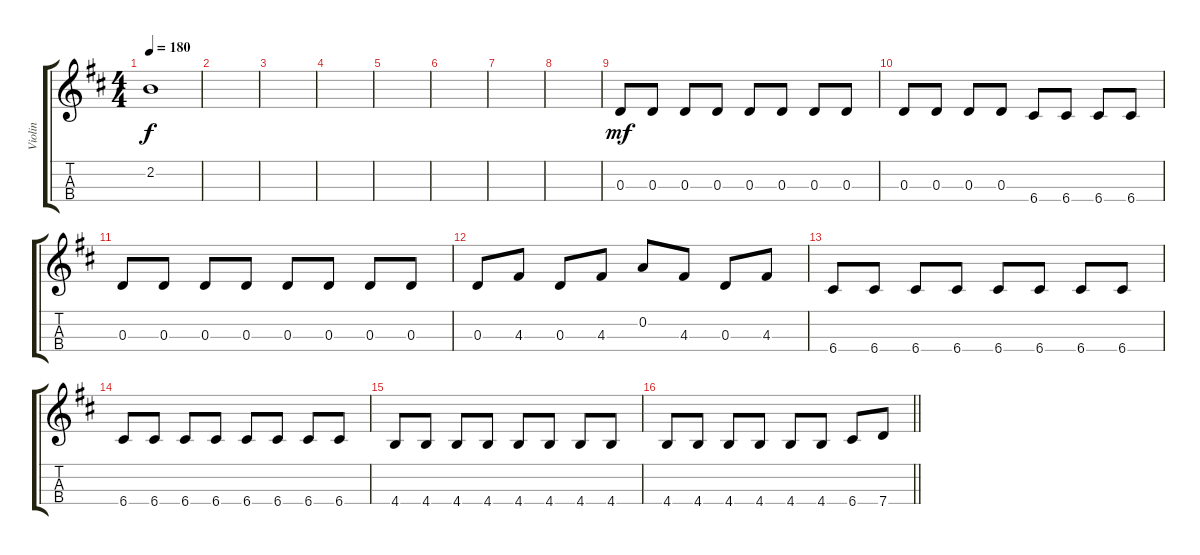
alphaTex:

\track ("Violin" "Violin") {instrument violin}
\staff {score tabs}
\tuning (E5 A4 D4 G3) {hide}
\ts (4 4)
\tempo 180
\clef g2
\ks d
2.2.1{dy f} |
|
|
|
|
|
|
|
0.3.8{dy mf} 0.3.8 0.3.8 0.3.8 0.3.8 0.3.8 0.3.8 0.3.8 |
0.3.8 0.3.8 0.3.8 0.3.8 6.4.8 6.4.8 6.4.8 6.4.8 |
0.3.8 0.3.8 0.3.8 0.3.8 0.3.8 0.3.8 0.3.8 0.3.8 |
0.3.8 4.3.8 0.3.8 4.3.8 0.2.8 4.3.8 0.3.8 4.3.8 |
6.4.8 6.4.8 6.4.8 6.4.8 6.4.8 6.4.8 6.4.8 6.4.8 |
6.4.8 6.4.8 6.4.8 6.4.8 6.4.8 6.4.8 6.4.8 6.4.8 |
4.4.8 4.4.8 4.4.8 4.4.8 4.4.8 4.4.8 4.4.8 4.4.8 |
\barLineRight lightlight
4.4.8 4.4.8 4.4.8 4.4.8 4.4.8 4.4.8 6.4.8 7.4.8
